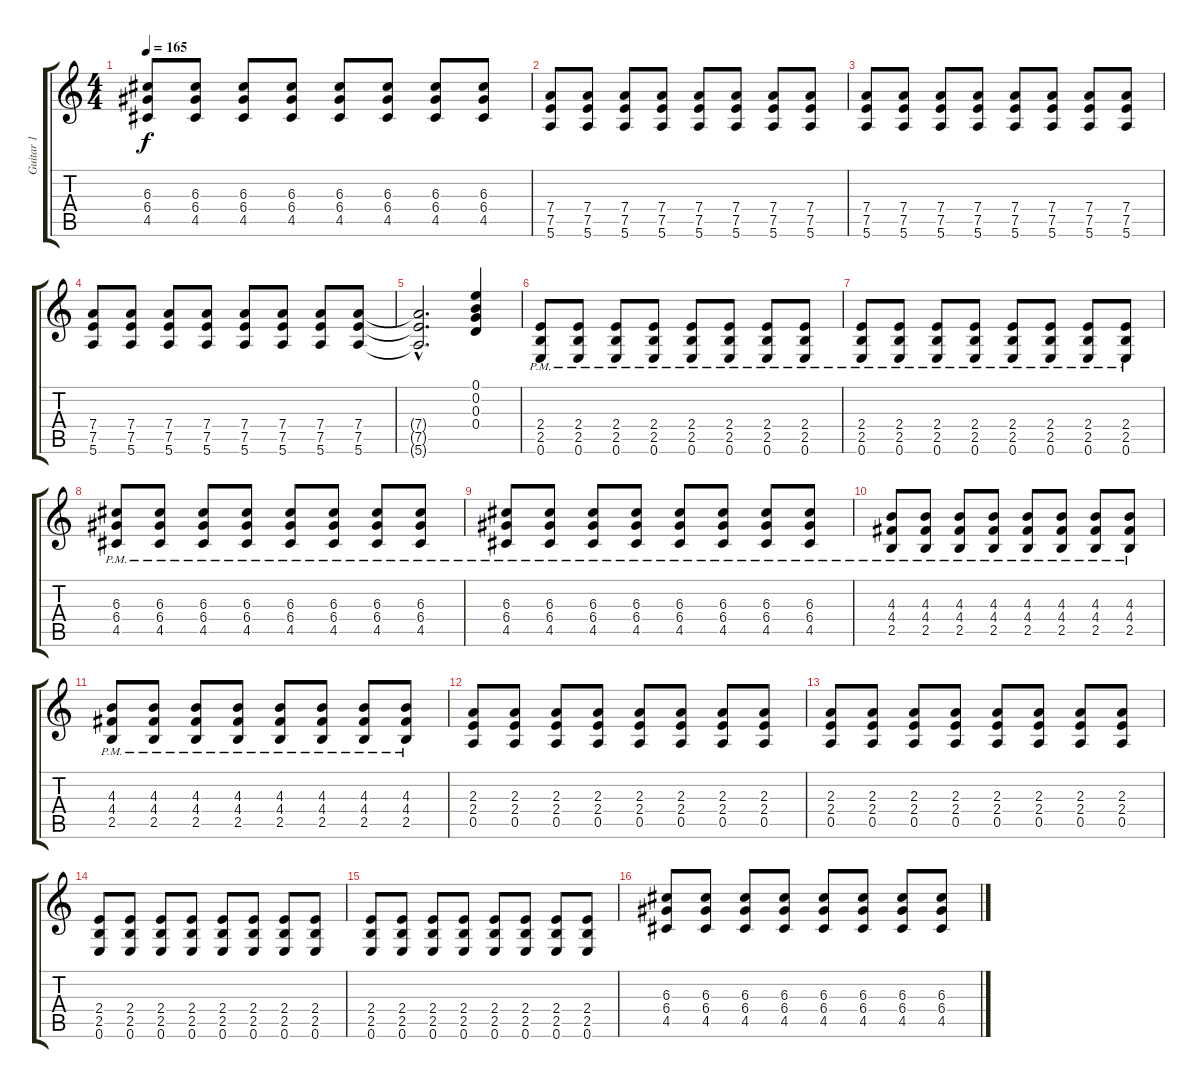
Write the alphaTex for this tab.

\track ("Guitar 1" "Guitar 1") {instrument distortionguitar}
\staff {score tabs}
\tuning (E4 B3 G3 D3 A2 E2) {hide}
\ts (4 4)
\tempo 165
\clef g2
\ks c
(6.3 6.4 4.5).8{dy f} (6.3 6.4 4.5).8 (6.3 6.4 4.5).8 (6.3 6.4 4.5).8 (6.3 6.4 4.5).8 (6.3 6.4 4.5).8 (6.3 6.4 4.5).8 (6.3 6.4 4.5).8 |
(7.4 7.5 5.6).8 (7.4 7.5 5.6).8 (7.4 7.5 5.6).8 (7.4 7.5 5.6).8 (7.4 7.5 5.6).8 (7.4 7.5 5.6).8 (7.4 7.5 5.6).8 (7.4 7.5 5.6).8 |
(7.4 7.5 5.6).8 (7.4 7.5 5.6).8 (7.4 7.5 5.6).8 (7.4 7.5 5.6).8 (7.4 7.5 5.6).8 (7.4 7.5 5.6).8 (7.4 7.5 5.6).8 (7.4 7.5 5.6).8 |
(7.4 7.5 5.6).8 (7.4 7.5 5.6).8 (7.4 7.5 5.6).8 (7.4 7.5 5.6).8 (7.4 7.5 5.6).8 (7.4 7.5 5.6).8 (7.4 7.5 5.6).8 (7.4 7.5 5.6).8 |
(7.4{hac t} 7.5{hac t} 5.6{hac t}).2{d} (0.1 0.2 0.3 0.4).4 |
(2.4{pm} 2.5{pm} 0.6{pm}).8 (2.4{pm} 2.5{pm} 0.6{pm}).8 (2.4{pm} 2.5{pm} 0.6{pm}).8 (2.4{pm} 2.5{pm} 0.6{pm}).8 (2.4{pm} 2.5{pm} 0.6{pm}).8 (2.4{pm} 2.5{pm} 0.6{pm}).8 (2.4{pm} 2.5{pm} 0.6{pm}).8 (2.4{pm} 2.5{pm} 0.6{pm}).8 |
(2.4{pm} 2.5{pm} 0.6{pm}).8 (2.4{pm} 2.5{pm} 0.6{pm}).8 (2.4{pm} 2.5{pm} 0.6{pm}).8 (2.4{pm} 2.5{pm} 0.6{pm}).8 (2.4{pm} 2.5{pm} 0.6{pm}).8 (2.4{pm} 2.5{pm} 0.6{pm}).8 (2.4{pm} 2.5{pm} 0.6{pm}).8 (2.4{pm} 2.5{pm} 0.6{pm}).8 |
(6.3{pm} 6.4{pm} 4.5{pm}).8 (6.3{pm} 6.4{pm} 4.5{pm}).8 (6.3{pm} 6.4{pm} 4.5{pm}).8 (6.3{pm} 6.4{pm} 4.5{pm}).8 (6.3{pm} 6.4{pm} 4.5{pm}).8 (6.3{pm} 6.4{pm} 4.5{pm}).8 (6.3{pm} 6.4{pm} 4.5{pm}).8 (6.3{pm} 6.4{pm} 4.5{pm}).8 |
(6.3{pm} 6.4{pm} 4.5{pm}).8 (6.3{pm} 6.4{pm} 4.5{pm}).8 (6.3{pm} 6.4{pm} 4.5{pm}).8 (6.3{pm} 6.4{pm} 4.5{pm}).8 (6.3{pm} 6.4{pm} 4.5{pm}).8 (6.3{pm} 6.4{pm} 4.5{pm}).8 (6.3{pm} 6.4{pm} 4.5{pm}).8 (6.3{pm} 6.4{pm} 4.5{pm}).8 |
(4.3{pm} 4.4{pm} 2.5{pm}).8 (4.3{pm} 4.4{pm} 2.5{pm}).8 (4.3{pm} 4.4{pm} 2.5{pm}).8 (4.3{pm} 4.4{pm} 2.5{pm}).8 (4.3{pm} 4.4{pm} 2.5{pm}).8 (4.3{pm} 4.4{pm} 2.5{pm}).8 (4.3{pm} 4.4{pm} 2.5{pm}).8 (4.3{pm} 4.4{pm} 2.5{pm}).8 |
(4.3{pm} 4.4{pm} 2.5{pm}).8 (4.3{pm} 4.4{pm} 2.5{pm}).8 (4.3{pm} 4.4{pm} 2.5{pm}).8 (4.3{pm} 4.4{pm} 2.5{pm}).8 (4.3{pm} 4.4{pm} 2.5{pm}).8 (4.3{pm} 4.4{pm} 2.5{pm}).8 (4.3{pm} 4.4{pm} 2.5{pm}).8 (4.3{pm} 4.4{pm} 2.5{pm}).8 |
(2.3 2.4 0.5).8 (2.3 2.4 0.5).8 (2.3 2.4 0.5).8 (2.3 2.4 0.5).8 (2.3 2.4 0.5).8 (2.3 2.4 0.5).8 (2.3 2.4 0.5).8 (2.3 2.4 0.5).8 |
(2.3 2.4 0.5).8 (2.3 2.4 0.5).8 (2.3 2.4 0.5).8 (2.3 2.4 0.5).8 (2.3 2.4 0.5).8 (2.3 2.4 0.5).8 (2.3 2.4 0.5).8 (2.3 2.4 0.5).8 |
(2.4 2.5 0.6).8 (2.4 2.5 0.6).8 (2.4 2.5 0.6).8 (2.4 2.5 0.6).8 (2.4 2.5 0.6).8 (2.4 2.5 0.6).8 (2.4 2.5 0.6).8 (2.4 2.5 0.6).8 |
(2.4 2.5 0.6).8 (2.4 2.5 0.6).8 (2.4 2.5 0.6).8 (2.4 2.5 0.6).8 (2.4 2.5 0.6).8 (2.4 2.5 0.6).8 (2.4 2.5 0.6).8 (2.4 2.5 0.6).8 |
(6.3 6.4 4.5).8 (6.3 6.4 4.5).8 (6.3 6.4 4.5).8 (6.3 6.4 4.5).8 (6.3 6.4 4.5).8 (6.3 6.4 4.5).8 (6.3 6.4 4.5).8 (6.3 6.4 4.5).8
